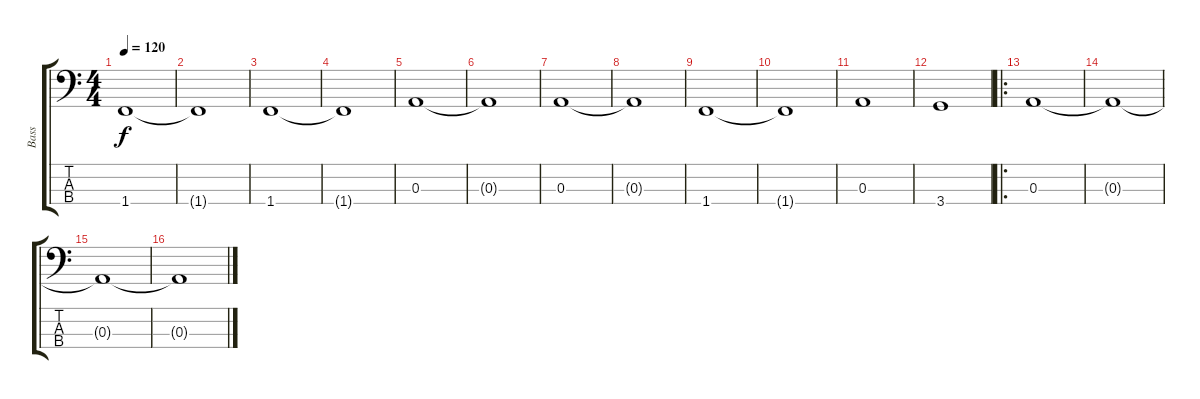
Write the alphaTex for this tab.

\track ("Bass" "Bass") {instrument electricbassfinger}
\staff {score tabs}
\tuning (G2 D2 A1 E1) {hide}
\ts (4 4)
\tempo 120
\clef f4
\ks c
1.4.1{dy f} |
1.4{t}.1 |
1.4.1 |
1.4{t}.1 |
0.3.1 |
0.3{t}.1 |
0.3.1 |
0.3{t}.1 |
1.4.1 |
1.4{t}.1 |
0.3.1 |
3.4.1 |
\ro
0.3.1 |
0.3{t}.1 |
0.3{t}.1 |
0.3{t}.1
